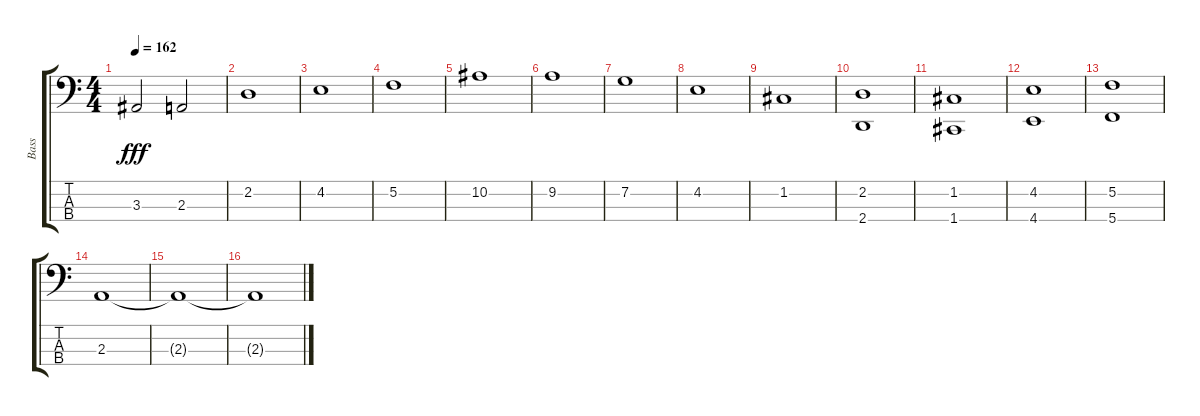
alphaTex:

\track ("Bass" "Bass") {instrument electricbassfinger}
\staff {score tabs}
\tuning (F2 C2 G1 C1) {hide}
\ts (4 4)
\tempo 162
\clef f4
\ks c
3.3.2{dy fff} 2.3.2 |
2.2.1 |
4.2.1 |
5.2.1 |
10.2.1 |
9.2.1 |
7.2.1 |
4.2.1 |
1.2.1 |
(2.2 2.4).1 |
(1.2 1.4).1 |
(4.2 4.4).1 |
(5.2 5.4).1 |
2.3.1 |
2.3{t}.1 |
2.3{t}.1
